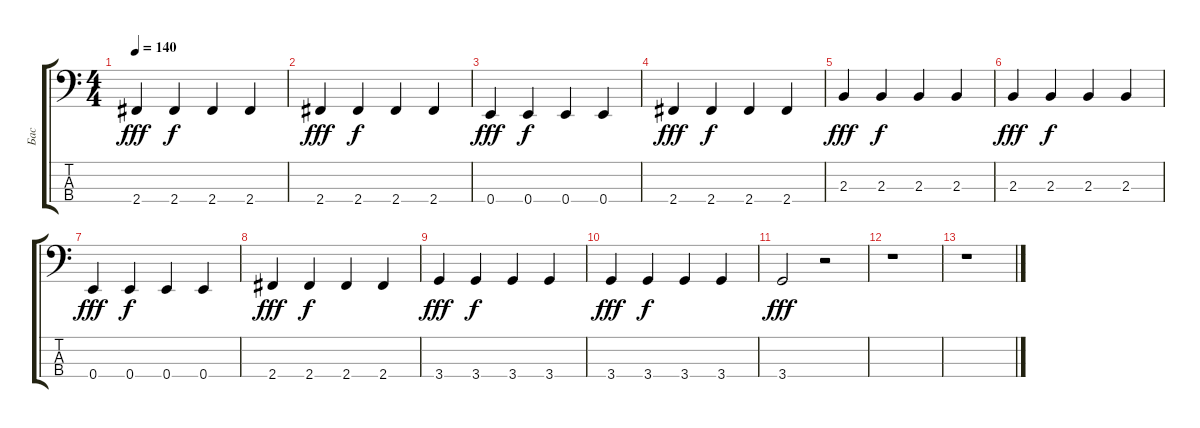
\track ("Бас" "Бас") {instrument electricbassfinger}
\staff {score tabs}
\tuning (G2 D2 A1 E1) {hide}
\ts (4 4)
\tempo 140
\clef f4
\ks c
2.4.4{dy fff} 2.4.4{dy f} 2.4.4 2.4.4 |
2.4.4{dy fff} 2.4.4{dy f} 2.4.4 2.4.4 |
0.4.4{dy fff} 0.4.4{dy f} 0.4.4 0.4.4 |
2.4.4{dy fff} 2.4.4{dy f} 2.4.4 2.4.4 |
2.3.4{dy fff} 2.3.4{dy f} 2.3.4 2.3.4 |
2.3.4{dy fff} 2.3.4{dy f} 2.3.4 2.3.4 |
0.4.4{dy fff} 0.4.4{dy f} 0.4.4 0.4.4 |
2.4.4{dy fff} 2.4.4{dy f} 2.4.4 2.4.4 |
3.4.4{dy fff} 3.4.4{dy f} 3.4.4 3.4.4 |
3.4.4{dy fff} 3.4.4{dy f} 3.4.4 3.4.4 |
3.4.2{dy fff} r.2 |
r.1 |
r.1
